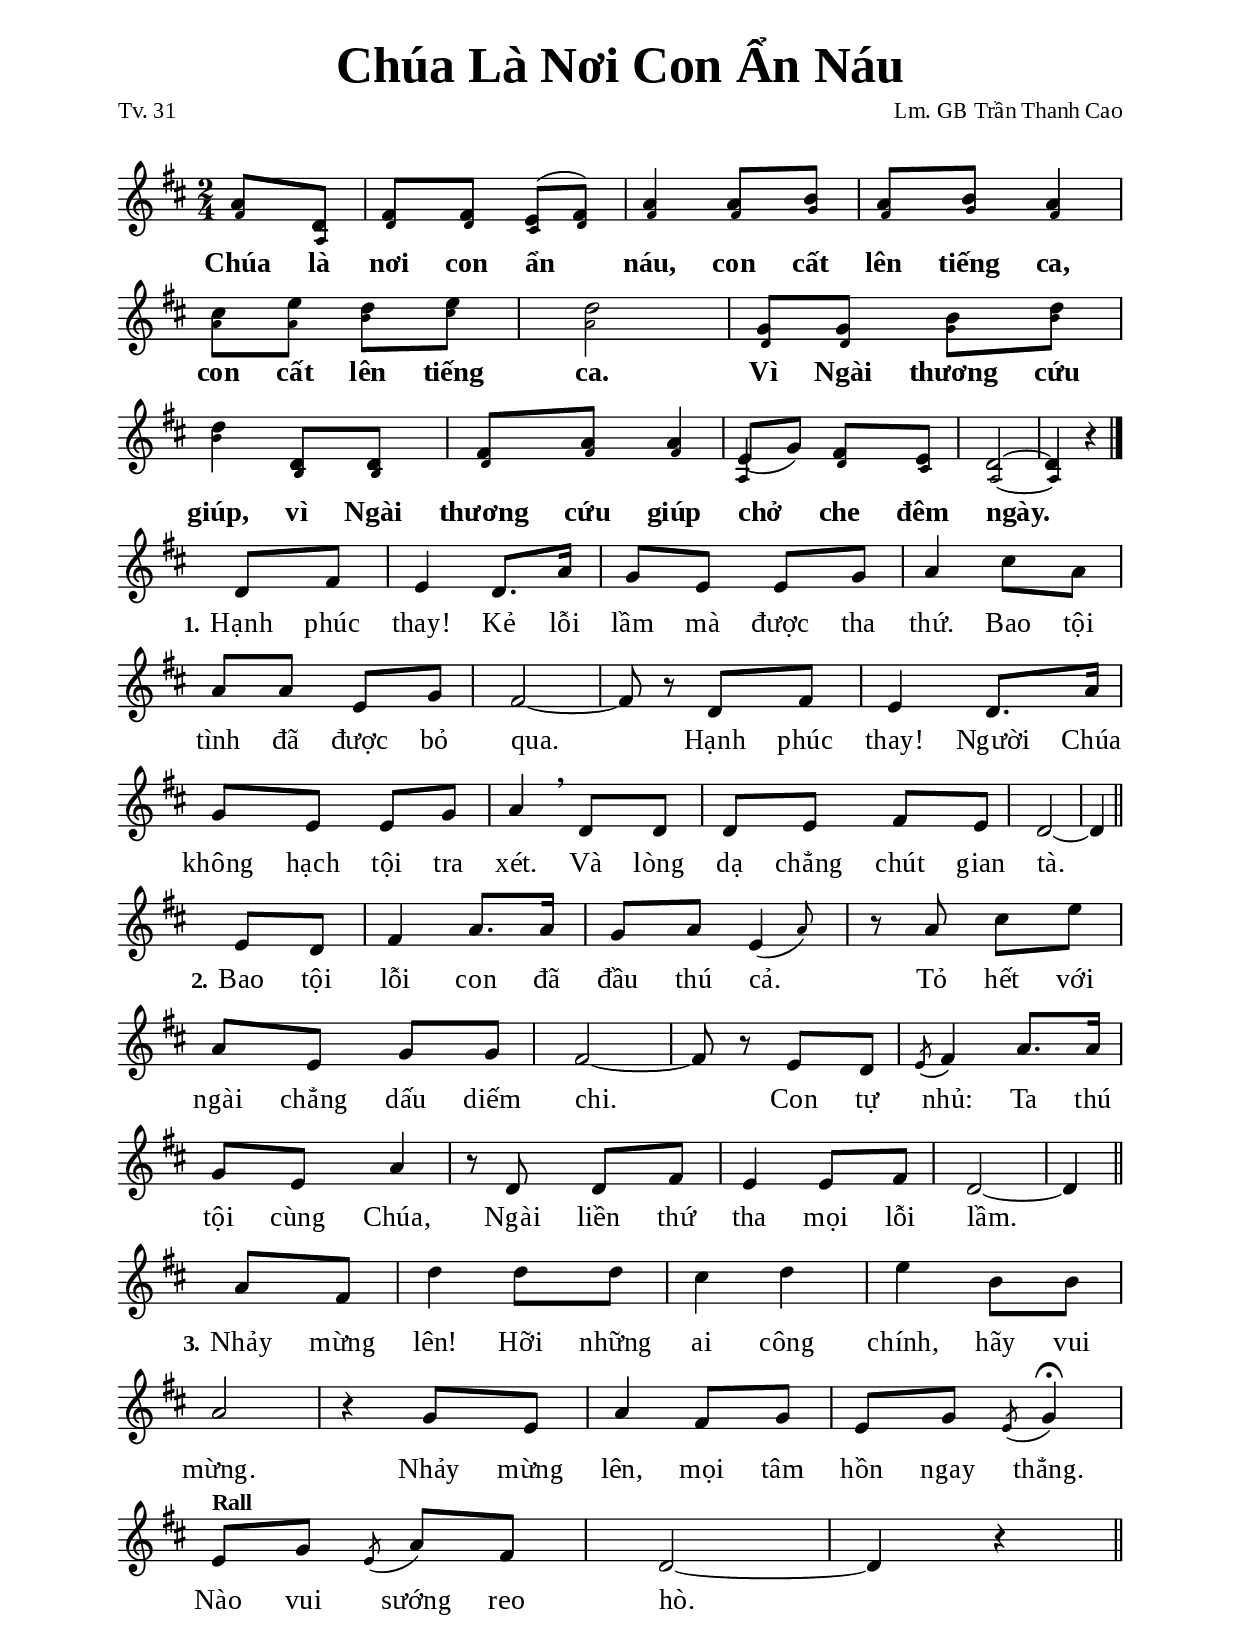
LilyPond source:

% Cài đặt chung
\version "2.22.1"
\include "english.ly"

\header {
  title = \markup { \fontsize #3 "Chúa Là Nơi Con Ẩn Náu" }
  poet = "Tv. 31"
  composer = "Lm. GB Trần Thanh Cao"
  arranger = " "
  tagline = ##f
}

% Nhạc điệp khúc
nhacDiepKhucSop = \relative c'' {
  \partial 4 a8 d, |
  fs fs e (fs) |
  a4 a8 b |
  a b a4 |
  cs8 e d e |
  d2 |
  g,8 g b d |
  d4 d,8 d |
  fs a a4 |
  e8 _(g) fs e |
  d2 ~ |
  d4 r \bar "|."
}

nhacDiepKhucBas = \relative c' {
  \partial 4 fs8 a, |
  d d cs ^(d) |
  fs4 fs8 g |
  fs g fs4 |
  a8 a b cs |
  a2 |
  d,8 d g b |
  b4 b,8 b |
  d fs fs4 |
  \once \stemUp a, d8 cs |
  a2 ~ |
  a4 r
}

% Nhạc phiên khúc
nhacPhienKhucMot = \relative c' {
  \partial 4 d8 fs |
  e4 d8. a'16 |
  g8 e e g |
  a4 cs8 a |
  a a e g |
  fs2 ~ |
  fs8 r d fs |
  e4 d8. a'16 |
  g8 e e g |
  a4 \breathe d,8 d |
  d e fs e |
  d2 ~ |
  d4 \bar "||"
}

nhacPhienKhucHai = \relative c' {
  \partial 4 e8 d |
  fs4 a8. a16 |
  g8 a \afterGrace e4 (a8) |
  r8 a cs e |
  a, e g g |
  fs2 ~ |
  fs8 r e d |
  \acciaccatura e8 fs4 a8. a16 |
  g8 e a4 |
  r8 d, d fs |
  e4 e8 fs |
  d2 ~ |
  d4 \bar "||"
}

nhacPhienKhucBa = \relative c'' {
  \partial 4 a8 fs |
  d'4 d8 d |
  cs4 d |
  e b8 b |
  a2 |
  r4 g8 e |
  a4 fs8 g |
  e g \acciaccatura e8 g4 \fermata |
  \tempo "Rall" e8 g \acciaccatura e8 a fs |
  d2 ~ |
  d4 r \bar "||"
}

% Lời điệp khúc
loiDiepKhuc = \lyricmode {
  Chúa là nơi con ẩn náu, con cất lên tiếng ca,
  con cất lên tiếng ca.
  Vì Ngài thương cứu giúp,
  vì Ngài thương cứu giúp chở che đêm ngày.
}

% Lời phiên khúc
loiPhienKhucMot = \lyricmode {
  \set stanza = #"1."
  Hạnh phúc thay! Kẻ lỗi lầm mà được tha thứ.
  Bao tội tình đã được bỏ qua.
  Hạnh phúc thay! Người Chúa không hạch tội tra xét.
  Và lòng dạ chẳng chút gian tà.
}

loiPhienKhucHai = \lyricmode {
  \set stanza = #"2."
  Bao tội lỗi con đã đầu thú cả.
  Tỏ hết với ngài chẳng dấu diếm chi.
  Con tự nhủ: Ta thú tội cùng Chúa,
  Ngài liền thứ tha mọi lỗi lầm.
}

loiPhienKhucBa = \lyricmode {
  \set stanza = #"3."
  Nhảy mừng lên! Hỡi những ai công chính,
  hãy vui mừng.
  Nhảy mừng lên, mọi tâm hồn ngay thẳng.
  Nào vui sướng reo hò.
}


% Dàn trang
\paper {
  #(set-paper-size "a4")
  top-margin = 10\mm
  bottom-margin = 10\mm
  left-margin = 20\mm
  right-margin = 20\mm
  indent = #0
  #(define fonts
    (make-pango-font-tree
      "Liberation Serif"
      "Liberation Serif"
      "Liberation Serif"
      (/ 20 20)))
  page-count = #1
  system-system-spacing = #'((basic-distance . 11.5)
                             (minimum-distance . 11.5)
                             (padding . 1))
  score-system-spacing = #'((basic-distance . 11.5)
                             (minimum-distance . 11.5)
                             (padding . 1))
}

% Thiết lập tông và nhịp
TongNhip = { \key d \major \time 2/4 }

% Đổi kích thước nốt cho bè phụ
notBePhu =
#(define-music-function (font-size music) (number? ly:music?)
   (for-some-music
     (lambda (m)
       (if (music-is-of-type? m 'rhythmic-event)
           (begin
             (set! (ly:music-property m 'tweaks)
                   (cons `(font-size . ,font-size)
                         (ly:music-property m 'tweaks)))
             #t)
           #f))
     music)
   music)

\score {
  \new ChoirStaff <<
    \new Staff = diepKhuc \with {
        \consists "Merge_rests_engraver"
        %\magnifyStaff #(magstep +1)
        printPartCombineTexts = ##f
      }
      <<
      \new Voice \TongNhip \partCombine 
        \nhacDiepKhucSop
        \notBePhu -3 { \nhacDiepKhucBas }
      \new NullVoice = nhacThamChieu \nhacDiepKhucSop
      \new Lyrics \with {
          \override VerticalAxisGroup.
            nonstaff-relatedstaff-spacing.padding = #0.7
          \override VerticalAxisGroup.
            nonstaff-unrelatedstaff-spacing.padding = #1
        }
        \lyricsto nhacThamChieu \loiDiepKhuc
      >>
  >>
  \layout {
    \override Lyrics.LyricText.font-series = #'bold
    \override Lyrics.LyricText.font-size = #+2
    \override Lyrics.LyricSpace.minimum-distance = #3.5
    \override Score.BarNumber.break-visibility = ##(#f #f #f)
    \override Score.SpacingSpanner.uniform-stretching = ##t
  }
}

\score {
  \new ChoirStaff <<
    \new Staff = phienKhuc \with {
        %\magnifyStaff #(magstep +1)
      }
      <<
      \new Voice = beSop {
        \key d \major \time 2/4 \nhacPhienKhucMot
      }
    >>
    \new Lyrics \with {
          \override VerticalAxisGroup.
            nonstaff-relatedstaff-spacing.padding = #1.5
          \override VerticalAxisGroup.
            nonstaff-unrelatedstaff-spacing.padding = #1
        }
        \lyricsto beSop \loiPhienKhucMot
  >>
  \layout {
    \override Staff.TimeSignature.transparent = ##t
    \override Lyrics.LyricText.font-size = #+2
    \override Lyrics.LyricSpace.minimum-distance = #3
    \override Score.BarNumber.break-visibility = ##(#f #f #f)
    \override Score.SpacingSpanner.uniform-stretching = ##t
  }
}

\score {
  \new ChoirStaff <<
    \new Staff = phienKhuc \with {
        %\magnifyStaff #(magstep +1)
      }
      <<
      \new Voice = beSop {
        \key d \major \time 2/4 \nhacPhienKhucHai
      }
    >>
    \new Lyrics \with {
          \override VerticalAxisGroup.
            nonstaff-relatedstaff-spacing.padding = #1
          \override VerticalAxisGroup.
            nonstaff-unrelatedstaff-spacing.padding = #1
        }
        \lyricsto beSop \loiPhienKhucHai
  >>
  \layout {
    \override Staff.TimeSignature.transparent = ##t
    \override Lyrics.LyricText.font-size = #+2
    \override Lyrics.LyricSpace.minimum-distance = #3.5
    \override Score.BarNumber.break-visibility = ##(#f #f #f)
    \override Score.SpacingSpanner.uniform-stretching = ##t
  }
}

\score {
  \new ChoirStaff <<
    \new Staff = phienKhuc \with {
        %\magnifyStaff #(magstep +1)
      }
      <<
      \new Voice = beSop {
        \key d \major \time 2/4 \nhacPhienKhucBa
      }
    >>
    \new Lyrics \with {
          \override VerticalAxisGroup.
            nonstaff-relatedstaff-spacing.padding = #1.5
          \override VerticalAxisGroup.
            nonstaff-unrelatedstaff-spacing.padding = #1
        }
        \lyricsto beSop \loiPhienKhucBa
  >>
  \layout {
    \override Staff.TimeSignature.transparent = ##t
    \override Lyrics.LyricText.font-size = #+2
    \override Lyrics.LyricSpace.minimum-distance = #3.5
    \override Score.BarNumber.break-visibility = ##(#f #f #f)
    \override Score.SpacingSpanner.uniform-stretching = ##t
  }
}
